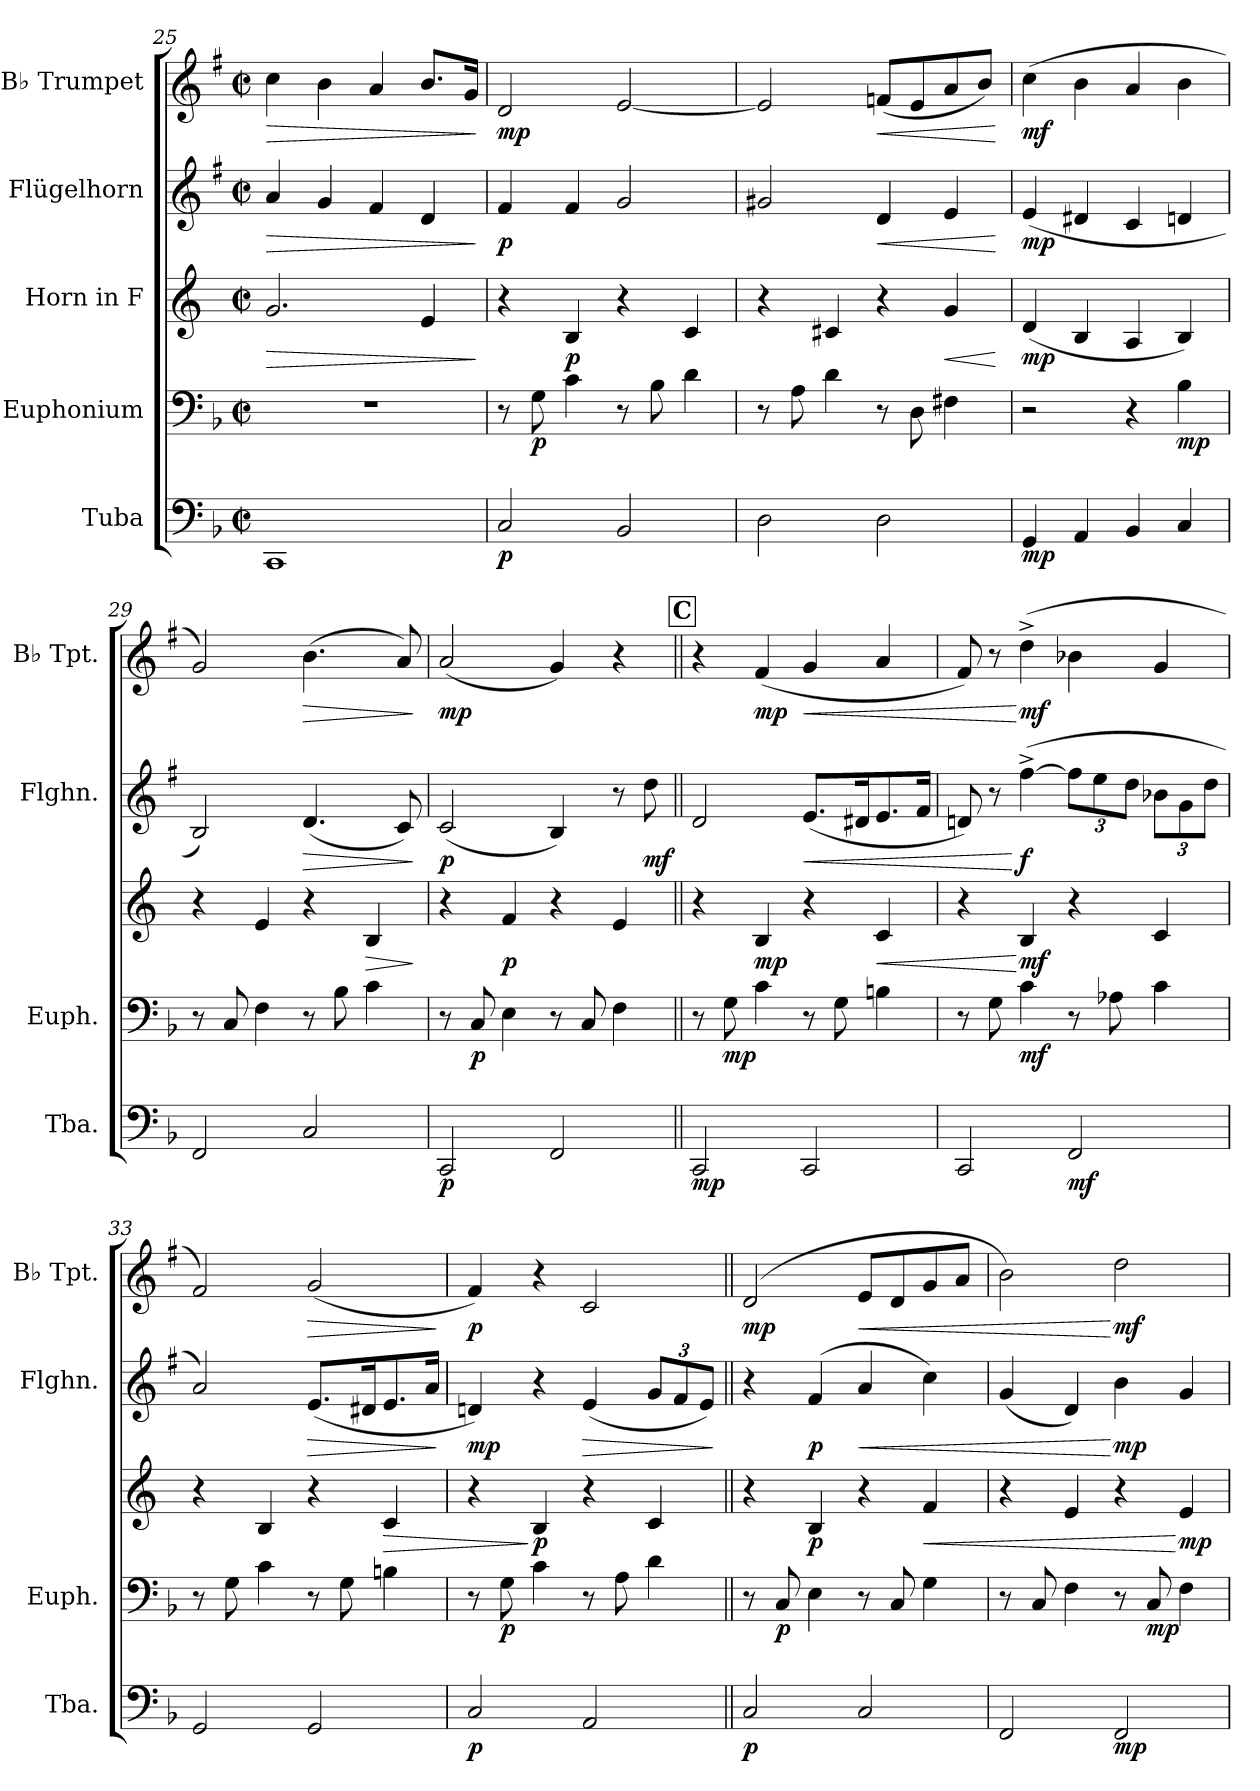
**kern	**dynam	**kern	**dynam	**kern	**dynam	**kern	**dynam	**kern	**dynam
*part5	*part5	*part4	*part4	*part3	*part3	*part2	*part2	*part1	*part1
*staff5	*staff5	*staff4	*staff4	*staff3	*staff3	*staff2	*staff2	*staff1	*staff1
*I"Tuba	*	*I"Euphonium	*	*I"Horn in F	*	*I"Flügelhorn	*	*I"B♭ Trumpet	*
*I'Tba.	*	*I'Euph.	*	*	*	*I'Flghn.	*	*I'B♭ Tpt.	*
*clefF4	*	*clefF4	*	*clefG2	*	*clefG2	*	*clefG2	*
*	*	*	*	*ITrd4c7	*	*ITrd1c2	*	*ITrd1c2	*
*k[b-]	*	*k[b-]	*	*k[b-]	*	*k[b-]	*	*k[b-]	*
*M2/2	*	*M2/2	*	*M2/2	*	*M2/2	*	*M2/2	*
*met(c|)	*	*met(c|)	*	*met(c|)	*	*met(c|)	*	*met(c|)	*
=25	=25	=25	=25	=25	=25	=25	=25	=25	=25
!	!	!	!	!	!LO:HP:b	!	!LO:HP:b	!	!LO:HP:b
1CC	.	1r	.	2.c/	>	4g/	>	4b-\	>
.	.	.	.	.	.	4f/	.	4a\	.
.	.	.	.	.	.	4e/	.	4g/	.
.	.	.	.	4A/	.	4c/	.	8.a/L	.
.	.	.	.	.	.	.	.	16f/Jk	.
.	.	.	.	.	]	.	]	.	]
=26	=26	=26	=26	=26	=26	=26	=26	=26	=26
!	!LO:DY:b	!	!	!	!	!	!LO:DY:b	!	!LO:DY:b
2C/	p	8r	.	4r	.	4e/	p	2c/	mp
!	!	!	!LO:DY:b	!	!	!	!	!	!
.	.	8G\	p	.	.	.	.	.	.
!	!	!	!	!	!LO:DY:b	!	!	!	!
.	.	4c\	.	4E/	p	4e/	.	.	.
2BB-/	.	8r	.	4r	.	2f/	.	[2d/	.
.	.	8B-\	.	.	.	.	.	.	.
.	.	4d\	.	4F/	.	.	.	.	.
!!LO:LB:g=z
=27	=27	=27	=27	=27	=27	=27	=27	=27	=27
2D\	.	8r	.	4r	.	2f#X/	.	2d/]	.
.	.	8A\	.	.	.	.	.	.	.
.	.	4d\	.	4F#X/	.	.	.	.	.
!	!	!	!	!	!	!	!LO:HP:b	!	!LO:HP:b
2D\	.	8r	.	4r	.	4c/	<	(<8e-X/L	<
.	.	8D\	.	.	.	.	.	8d/	.
!	!	!	!	!	!LO:HP:b	!	!	!	!
.	.	4F#X\	.	4c/	<	4d/	.	8g/	.
.	.	.	.	.	.	.	.	8a/J)	.
.	.	.	.	.	[	.	[	.	[
=28	=28	=28	=28	=28	=28	=28	=28	=28	=28
!	!LO:DY:b	!	!	!	!LO:DY:b	!	!LO:DY:b	!	!LO:DY:b
4GG/	mp	2r	.	(<4G/	mp	(<4d/	mp	(>4b-\	mf
4AA/	.	.	.	4E/	.	4c#X/	.	4a\	.
4BB-/	.	4r	.	4D/	.	4B-/	.	4g/	.
!	!	!	!LO:DY:b	!	!	!	!	!	!
4C/	.	4B-\	mp	4E/)	.	4cn/	.	4a\	.
=29	=29	=29	=29	=29	=29	=29	=29	=29	=29
2FF/	.	8r	.	4r	.	2A/)	.	2f/)	.
.	.	8C/	.	.	.	.	.	.	.
.	.	4F\	.	4A/	.	.	.	.	.
!	!	!	!	!	!	!	!LO:HP:b	!	!LO:HP:b
2C/	.	8r	.	4r	.	(<4.c/	>	(>4.a\	>
.	.	8B-\	.	.	.	.	.	.	.
!	!	!	!	!	!LO:HP:b	!	!	!	!
.	.	4c\	.	4E/	>	.	.	.	.
.	.	.	.	.	.	8B-/)	.	8g/)	.
.	.	.	.	.	]	.	]	.	]
=30	=30	=30	=30	=30	=30	=30	=30	=30	=30
!	!LO:DY:b	!	!	!	!	!	!LO:DY:b	!	!LO:DY:b
2CC/	p	8r	.	4r	.	(<2B-/	p	(<2g/	mp
!	!	!	!LO:DY:b	!	!	!	!	!	!
.	.	8C/	p	.	.	.	.	.	.
!	!	!	!	!	!LO:DY:b	!	!	!	!
.	.	4E\	.	4B-/	p	.	.	.	.
2FF/	.	8r	.	4r	.	4A/)	.	4f/)	.
.	.	8C/	.	.	.	.	.	.	.
.	.	4F\	.	4A/	.	8r	.	4r	.
!	!	!	!	!	!	!	!LO:DY:b	!	!
.	.	.	.	.	.	8cc\	mf	.	.
!!LO:REH:place=s1:a:B:fs=14:t=C
=31||	=31||	=31||	=31||	=31||	=31||	=31||	=31||	=31||	=31||
!	!LO:DY:b	!	!	!	!	!	!	!	!
2CC/	mp	8r	.	4r	.	2c/	.	4r	.
!	!	!	!LO:DY:b	!	!	!	!	!	!
.	.	8G\	mp	.	.	.	.	.	.
!	!	!	!	!	!LO:DY:b	!	!	!	!LO:DY:b
.	.	4c\	.	4E/	mp	.	.	(<4e/	mp
!	!	!	!	!	!	!	!LO:HP:b	!	!LO:HP:b
2CC/	.	8r	.	4r	.	(<8.d/L	<	4f/	<
.	.	8G\	.	.	.	.	.	.	.
.	.	.	.	.	.	16c#X/K	.	.	.
!	!	!	!	!	!LO:HP:b	!	!	!	!
.	.	4Bn\	.	4F/	<	8.d/	.	4g/	.
.	.	.	.	.	.	16e/Jk	.	.	.
!!LO:PB:g=z
=32	=32	=32	=32	=32	=32	=32	=32	=32	=32
2CC/	.	8r	.	4r	.	8cn/)	.	8e/)	.
.	.	8G\	.	.	.	8r	.	8r	.
!	!	!	!LO:DY:b	!	!LO:DY:n=1:b	!	!LO:DY:n=1:b	!	!LO:DY:n=1:b
.	.	4c\	mf	4E/	[ mf	(>[4ee^\	[ f	(>4cc^\	[ mf
*	*	*	*	*	*	*Xbrackettup	*	*	*
!	!LO:DY:b	!	!	!	!	!	!	!	!
2FF/	mf	8r	.	4r	.	12ee\L]	.	4a-X\	.
.	.	.	.	.	.	12dd\	.	.	.
.	.	8A-X\	.	.	.	.	.	.	.
.	.	.	.	.	.	12cc\J	.	.	.
.	.	4c\	.	4F/	.	12a-X\L	.	4f/	.
.	.	.	.	.	.	12f\	.	.	.
.	.	.	.	.	.	12cc\J	.	.	.
=33	=33	=33	=33	=33	=33	=33	=33	=33	=33
2GG/	.	8r	.	4r	.	2g/)	.	2e/)	.
.	.	8G\	.	.	.	.	.	.	.
.	.	4c\	.	4E/	.	.	.	.	.
!	!	!	!	!	!	!	!LO:HP:b	!	!LO:HP:b
2GG/	.	8r	.	4r	.	(<8.d/L	>	(<2f/	>
.	.	8G\	.	.	.	.	.	.	.
.	.	.	.	.	.	16c#X/K	.	.	.
!	!	!	!	!	!LO:HP:b	!	!	!	!
.	.	4Bn\	.	4F/	>	8.d/	.	.	.
.	.	.	.	.	.	16g/Jk	.	.	.
.	.	.	.	.	.	.	]	.	]
=34	=34	=34	=34	=34	=34	=34	=34	=34	=34
!	!LO:DY:b	!	!	!	!	!	!LO:DY:b	!	!LO:DY:b
2C/	p	8r	.	4r	.	4cn/)	mp	4e/)	p
!	!	!	!LO:DY:b	!	!	!	!	!	!
.	.	8G\	p	.	.	.	.	.	.
!	!	!	!	!	!LO:DY:n=1:b	!	!	!	!
.	.	4c\	.	4E/	] p	4r	.	4r	.
!	!	!	!	!	!	!	!LO:HP:b	!	!
2AA/	.	8r	.	4r	.	(<4d/	>	2B-/	.
.	.	8A\	.	.	.	.	.	.	.
.	.	4d\	.	4F/	.	12f/L	.	.	.
.	.	.	.	.	.	12e/	.	.	.
.	.	.	.	.	.	12d/J)	.	.	.
.	.	.	.	.	.	.	]	.	.
=35||	=35||	=35||	=35||	=35||	=35||	=35||	=35||	=35||	=35||
!	!LO:DY:b	!	!	!	!	!	!	!	!LO:DY:b
2C/	p	8r	.	4r	.	4r	.	(<2c/	mp
!	!	!	!LO:DY:b	!	!	!	!	!	!
.	.	8C/	p	.	.	.	.	.	.
!	!	!	!	!	!LO:DY:b	!	!LO:DY:b	!	!
.	.	4E\	.	4E/	p	(>4e/	p	.	.
!	!	!	!	!	!	!	!LO:HP:b	!	!LO:HP:b
2C/	.	8r	.	4r	.	4g/	<	8d/L	<
.	.	8C/	.	.	.	.	.	8c/	.
!	!	!	!	!	!LO:HP:b	!	!	!	!
.	.	4G\	.	4B-/	<	4b-\)	.	8f/	.
.	.	.	.	.	.	.	.	8g/J	.
!!LO:LB:g=z
=36	=36	=36	=36	=36	=36	=36	=36	=36	=36
2FF/	.	8r	.	4r	.	(<4f/	.	2a\)	.
.	.	8C/	.	.	.	.	.	.	.
.	.	4F\	.	4A/	.	4c/)	.	.	.
!	!LO:DY:b	!	!	!	!	!	!LO:DY:n=1:b	!	!LO:DY:n=1:b
2FF/	mp	8r	.	4r	.	4a\	[ mp	2cc\	[ mf
!	!	!	!LO:DY:b	!	!	!	!	!	!
.	.	8C/	mp	.	.	.	.	.	.
!	!	!	!	!	!LO:DY:n=1:b	!	!	!	!
.	.	4F\	.	4A/	[ mp	4f/	.	.	.
=	=	=	=	=	=	=	=	=	=
*-	*-	*-	*-	*-	*-	*-	*-	*-	*-
